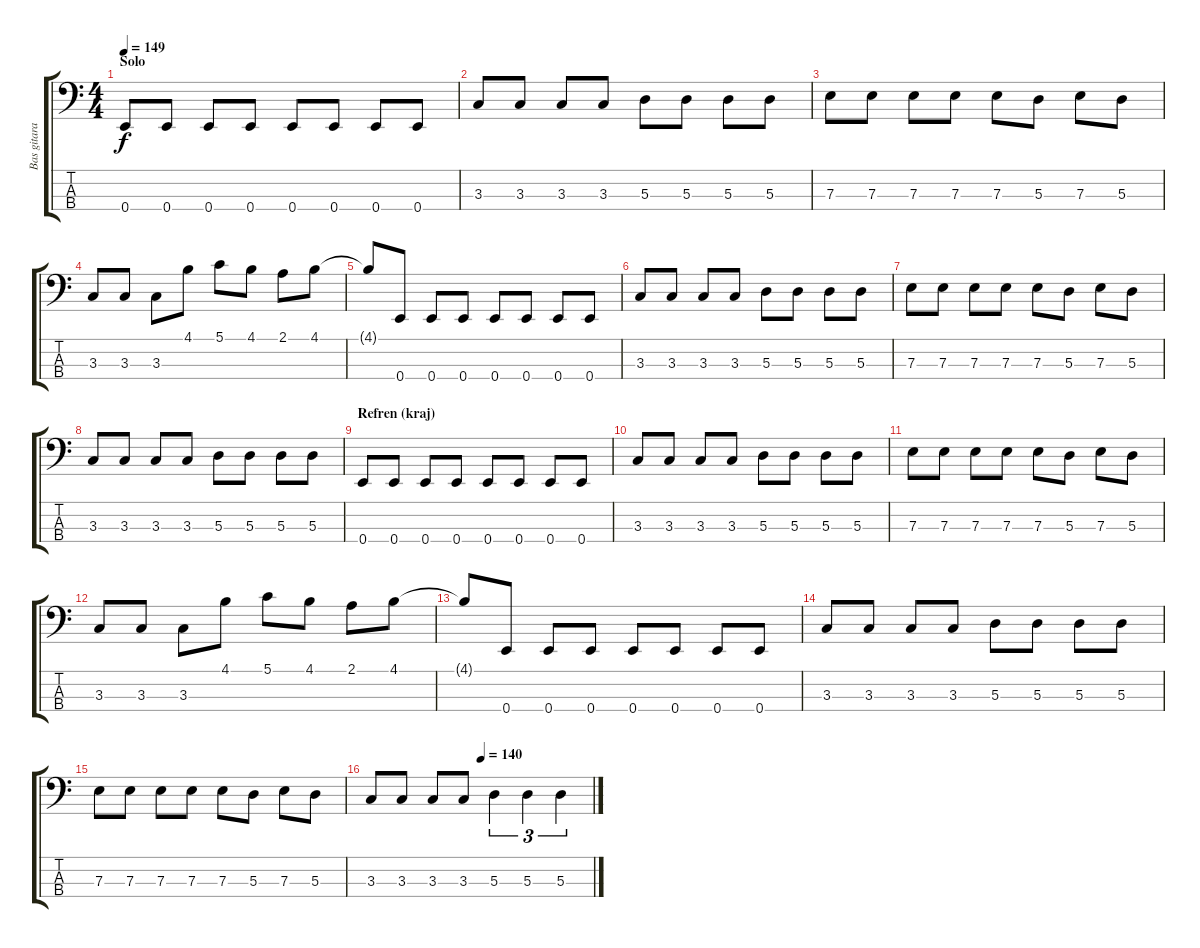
\track ("Bas gitara - Aleksandar Barac" "Bas gitara") {instrument electricbasspick}
\staff {score tabs}
\tuning (G2 D2 A1 E1) {hide}
\ts (4 4)
\section ("" "Solo")
\tempo 149
\clef f4
\ks c
0.4.8{dy f} 0.4.8 0.4.8 0.4.8 0.4.8 0.4.8 0.4.8 0.4.8 |
3.3.8 3.3.8 3.3.8 3.3.8 5.3.8 5.3.8 5.3.8 5.3.8 |
7.3.8 7.3.8 7.3.8 7.3.8 7.3.8 5.3.8 7.3.8 5.3.8 |
3.3.8 3.3.8 3.3.8 4.1.8 5.1.8 4.1.8 2.1.8 4.1.8 |
4.1{t}.8 0.4.8 0.4.8 0.4.8 0.4.8 0.4.8 0.4.8 0.4.8 |
3.3.8 3.3.8 3.3.8 3.3.8 5.3.8 5.3.8 5.3.8 5.3.8 |
7.3.8 7.3.8 7.3.8 7.3.8 7.3.8 5.3.8 7.3.8 5.3.8 |
3.3.8 3.3.8 3.3.8 3.3.8 5.3.8 5.3.8 5.3.8 5.3.8 |
\section ("" "Refren (kraj)")
0.4.8 0.4.8 0.4.8 0.4.8 0.4.8 0.4.8 0.4.8 0.4.8 |
3.3.8 3.3.8 3.3.8 3.3.8 5.3.8 5.3.8 5.3.8 5.3.8 |
7.3.8 7.3.8 7.3.8 7.3.8 7.3.8 5.3.8 7.3.8 5.3.8 |
3.3.8 3.3.8 3.3.8 4.1.8 5.1.8 4.1.8 2.1.8 4.1.8 |
4.1{t}.8 0.4.8 0.4.8 0.4.8 0.4.8 0.4.8 0.4.8 0.4.8 |
3.3.8 3.3.8 3.3.8 3.3.8 5.3.8 5.3.8 5.3.8 5.3.8 |
7.3.8 7.3.8 7.3.8 7.3.8 7.3.8 5.3.8 7.3.8 5.3.8 |
\tempo (140 0.5)
3.3.8 3.3.8 3.3.8 3.3.8 5.3.4{tu (3 2)} 5.3.4{tu (3 2)} 5.3.4{tu (3 2)}
